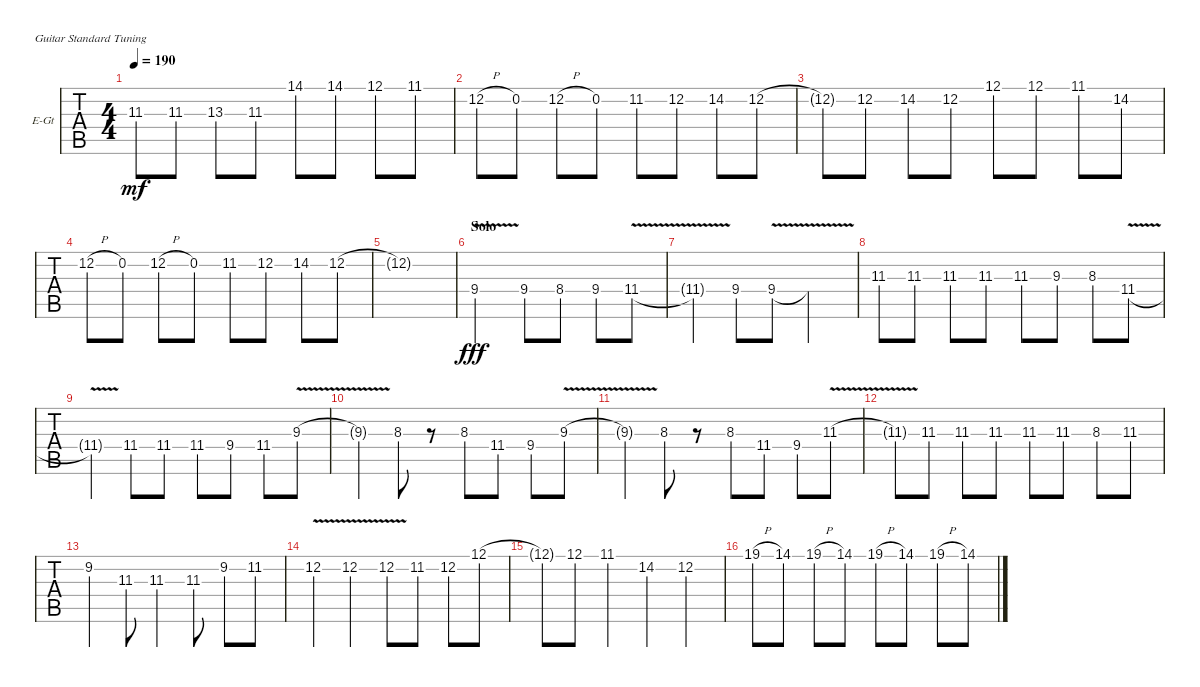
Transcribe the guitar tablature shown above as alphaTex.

\defaultSystemsLayout 4
\bracketExtendMode groupsimilarinstruments
\firstSystemTrackNameOrientation horizontal
\otherSystemsTrackNameOrientation horizontal
\track ("Matthew" "E-Gt") {instrument distortionguitar}
\staff {tabs}
\tuning (E4 B3 G3 D3 A2 E2)
\ts (4 4)
\tempo 190
\clef g2
\ks c
11.3{t}.8{dy mf} 11.3.8 13.3.8 11.3.8 14.1.8 14.1.8 12.1.8 11.1.8 |
12.2{h}.8 0.2.8 12.2{h}.8 0.2.8 11.2.8 12.2.8 14.2.8 12.2.8 |
12.2{t}.8 12.2.8 14.2.8 12.2.8 12.1.8 12.1.8 11.1.8 14.2.8 |
12.2{h}.8 0.2.8 12.2{h}.8 0.2.8 11.2.8 12.2.8 14.2.8 12.2.8 |
12.2{t}.1 |
\section ("" "Solo")
9.4{v}.2{dy fff} 9.4.8 8.4.8 9.4.8 11.4{v}.8 |
11.4{v t}.4 9.4.8 9.4{v}.8 9.4{v t}.2 |
11.3.8 11.3.8 11.3.8 11.3.8 11.3.8 9.3.8 8.3.8 11.4{v}.8 |
11.4{v t}.4 11.4.8 11.4.8 11.4.8 9.4.8 11.4.8 9.3{v}.8 |
9.3{v t}.4 8.3.8 r.8 8.3.8 11.4.8 9.4.8 9.3{v}.8 |
9.3{v t}.4 8.3.8 r.8 8.3.8 11.4.8 9.4.8 11.3{v}.8 |
11.3{v t}.8 11.3.8 11.3.8 11.3.8 11.3.8 11.3.8 8.3.8 11.3.8 |
9.2.4 11.3.8 11.3.4 11.3.8 9.2.8 11.2.8 |
12.2{v}.4 12.2{v}.4 12.2{v}.8 11.2.8 12.2.8 12.1.8 |
12.1{t}.8 12.1.8 11.1.4 14.2.4 12.2.4 |
19.1{h}.8 14.1.8 19.1{h}.8 14.1.8 19.1{h}.8 14.1.8 19.1{h}.8 14.1.8
